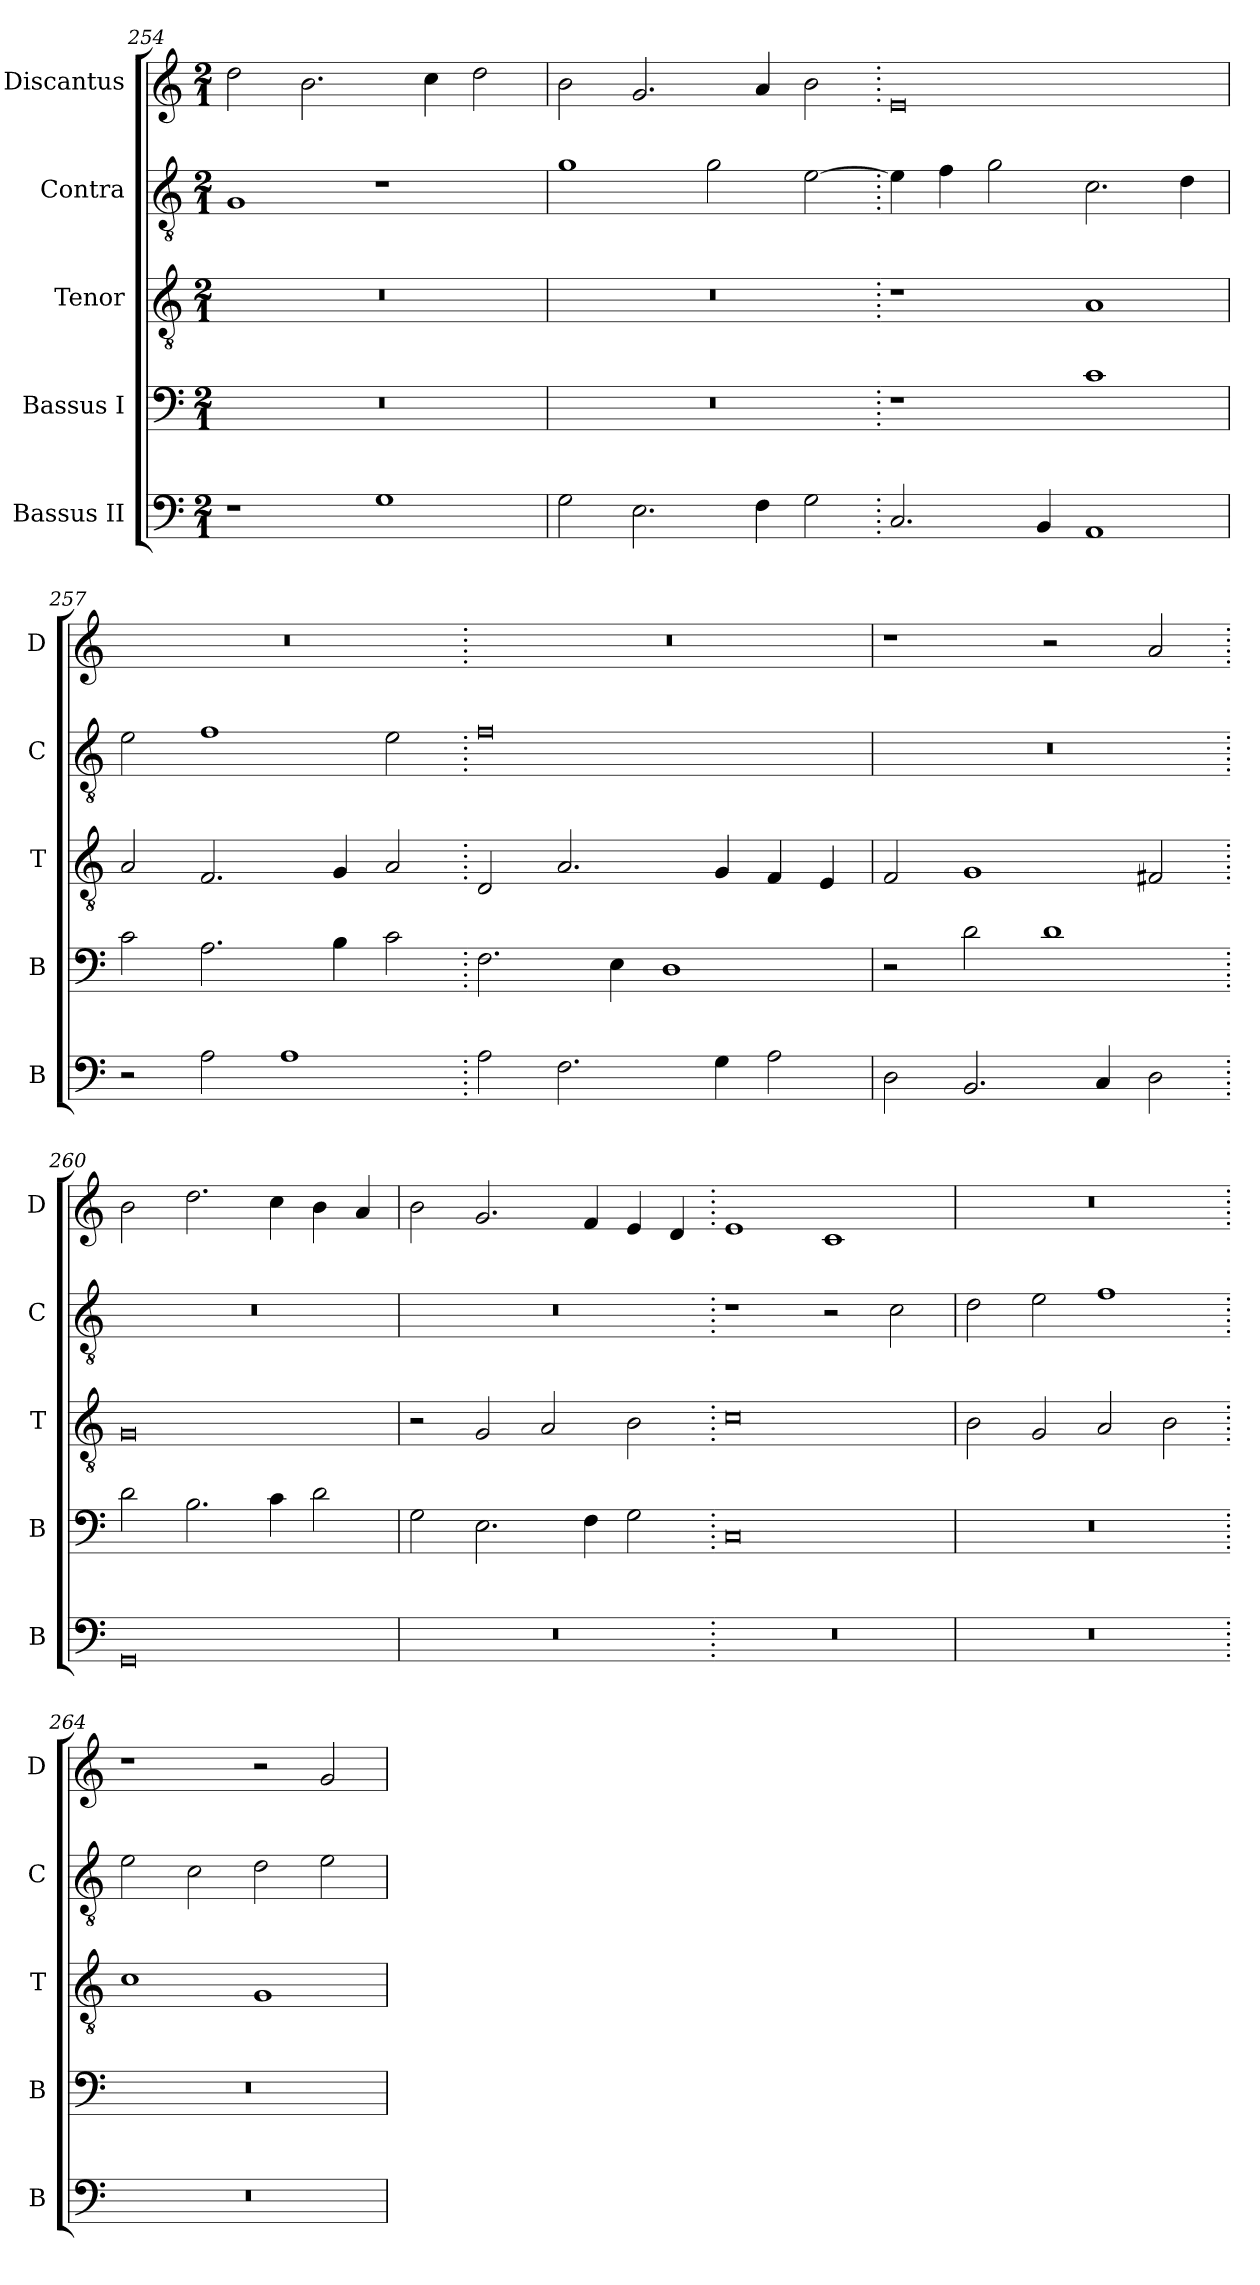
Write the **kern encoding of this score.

**kern	**kern	**kern	**kern	**kern
*part5	*part4	*part3	*part2	*part1
*staff5	*staff4	*staff3	*staff2	*staff1
*I"Bassus II	*I"Bassus I	*I"Tenor	*I"Contra	*I"Discantus
*I'B	*I'B	*I'T	*I'C	*I'D
*clefF4	*clefF4	*clefGv2	*clefGv2	*clefG2
*k[]	*k[]	*k[]	*k[]	*k[]
*M2/1	*M2/1	*M2/1	*M2/1	*M2/1
=254	=254	=254	=254	=254
1r	0r	0r	1G	2dd\
.	.	.	.	2.b\
1G	.	.	1r	.
.	.	.	.	4cc\
.	.	.	.	2dd\
=255	=255	=255	=255	=255
2G\	0r	0r	1g	2b\
2.E\	.	.	.	2.g/
.	.	.	2g\	.
4F\	.	.	.	4a/
2G\	.	.	[2e\	2b\
=256.	=256.	=256.	=256.	=256.
2.C/	1r	1r	4e\]	0e
.	.	.	4f\	.
.	.	.	2g\	.
4BB/	.	.	.	.
1AA	1c	1A	2.c\	.
.	.	.	4d\	.
=257	=257	=257	=257	=257
2r	2c\	2A/	2e\	0r
2A\	2.A\	2.F/	1f	.
1A	.	.	.	.
.	4B\	4G/	.	.
.	2c\	2A/	2e\	.
=258.	=258.	=258.	=258.	=258.
2A\	2.F\	2D/	0f	0r
2.F\	.	2.A/	.	.
.	4E\	.	.	.
.	1D	.	.	.
4G\	.	4G/	.	.
2A\	.	4F/	.	.
.	.	4E/	.	.
=259	=259	=259	=259	=259
2D\	2r	2F/	0r	1r
2.BB/	2d\	1G	.	.
.	1d	.	.	2r
4C/	.	.	.	.
2D\	.	2F#X/	.	2a/
=260.	=260.	=260.	=260.	=260.
0GG	2d\	0G	0r	2b\
.	2.B\	.	.	2.dd\
.	4c\	.	.	4cc\
.	2d\	.	.	4b\
.	.	.	.	4a/
=261	=261	=261	=261	=261
0r	2G\	2r	0r	2b\
.	2.E\	2G/	.	2.g/
.	.	2A/	.	.
.	4F\	.	.	4f/
.	2G\	2B\	.	4e/
.	.	.	.	4d/
=262.	=262.	=262.	=262.	=262.
0r	0C	0c	1r	1e
.	.	.	2r	1c
.	.	.	2c\	.
=263	=263	=263	=263	=263
0r	0r	2B\	2d\	0r
.	.	2G/	2e\	.
.	.	2A/	1f	.
.	.	2B\	.	.
=264.	=264.	=264.	=264.	=264.
0r	0r	1c	2e\	1r
.	.	.	2c\	.
.	.	1G	2d\	2r
.	.	.	2e\	2g/
=	=	=	=	=
*-	*-	*-	*-	*-
